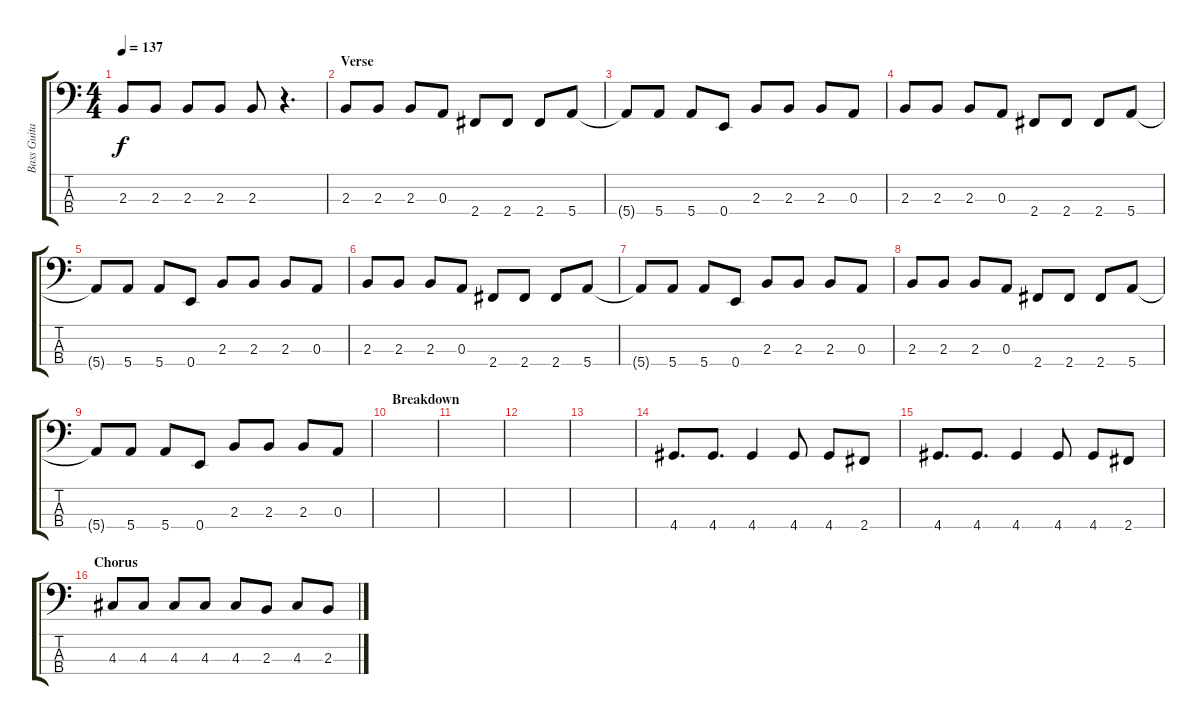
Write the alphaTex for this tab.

\track ("Bass Guitar (Simon)" "Bass Guita") {instrument electricbassfinger}
\staff {score tabs}
\tuning (G2 D2 A1 E1) {hide}
\ts (4 4)
\tempo 137
\clef f4
\ks c
2.3.8{dy f} 2.3.8 2.3.8 2.3.8 2.3.8 r.4{d} |
\section ("" "Verse")
2.3.8{volume 10} 2.3.8 2.3.8 0.3.8 2.4.8 2.4.8 2.4.8 5.4.8 |
5.4{t}.8 5.4.8 5.4.8 0.4.8 2.3.8 2.3.8 2.3.8 0.3.8 |
2.3.8 2.3.8 2.3.8 0.3.8 2.4.8 2.4.8 2.4.8 5.4.8 |
5.4{t}.8 5.4.8 5.4.8 0.4.8 2.3.8 2.3.8 2.3.8 0.3.8 |
2.3.8 2.3.8 2.3.8 0.3.8 2.4.8 2.4.8 2.4.8 5.4.8 |
5.4{t}.8 5.4.8 5.4.8 0.4.8 2.3.8 2.3.8 2.3.8 0.3.8 |
2.3.8 2.3.8 2.3.8 0.3.8 2.4.8 2.4.8 2.4.8 5.4.8 |
5.4{t}.8 5.4.8 5.4.8 0.4.8 2.3.8 2.3.8 2.3.8 0.3.8 |
\section ("" "Breakdown")
|
|
|
|
4.4.8{d} 4.4.8{d} 4.4.4 4.4.8 4.4.8 2.4.8 |
4.4.8{d} 4.4.8{d} 4.4.4 4.4.8 4.4.8 2.4.8 |
\section ("" "Chorus")
4.3.8{volume 7} 4.3.8 4.3.8 4.3.8 4.3.8 2.3.8 4.3.8 2.3.8
